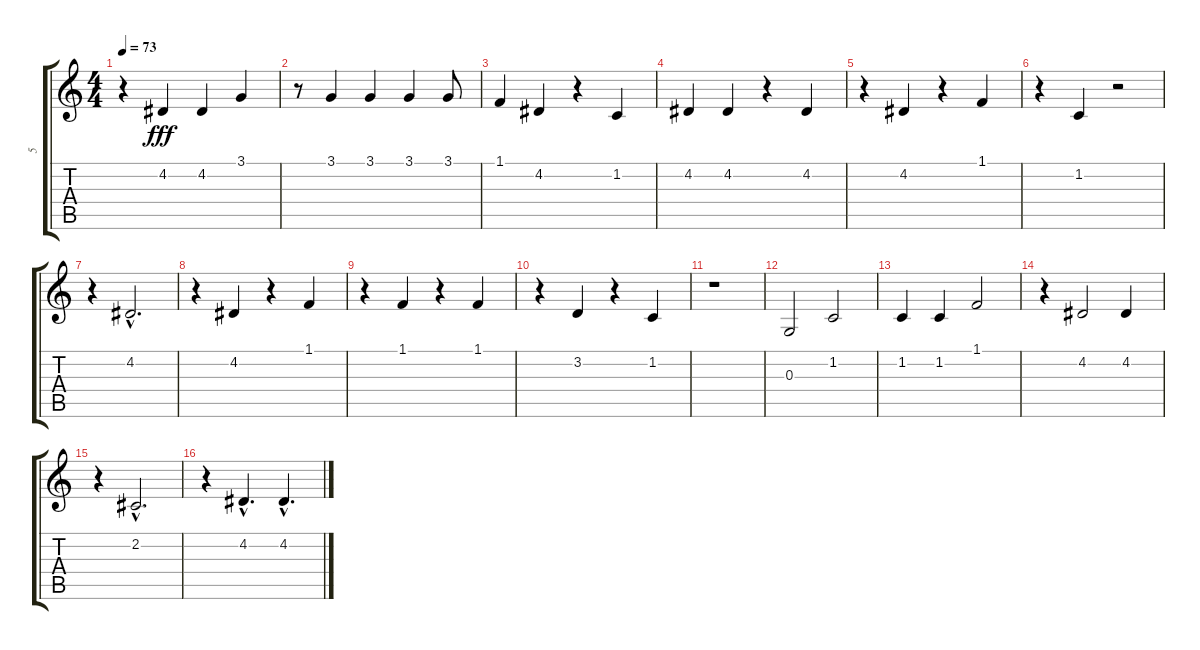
\track ("5" "5") {instrument electricpiano1}
\staff {score tabs}
\tuning (E4 B3 G3 D3 A2 E2) {hide}
\ts (4 4)
\tempo 73
\clef g2
\ks c
r.4{dy fff} 4.2.4 4.2.4 3.1.4 |
r.8 3.1.4 3.1.4 3.1.4 3.1.8 |
1.1.4 4.2.4 r.4 1.2.4 |
4.2.4 4.2.4 r.4 4.2.4 |
r.4 4.2.4 r.4 1.1.4 |
r.4 1.2.4 r.2 |
r.4 4.2{hac}.2{d} |
r.4 4.2.4 r.4 1.1.4 |
r.4 1.1.4 r.4 1.1.4 |
r.4 3.2.4 r.4 1.2.4 |
r.1 |
0.3.2 1.2.2 |
1.2.4 1.2.4 1.1.2 |
r.4 4.2.2 4.2.4 |
r.4 2.2{hac}.2{d} |
r.4 4.2{hac}.4{d} 4.2{hac}.4{d}
